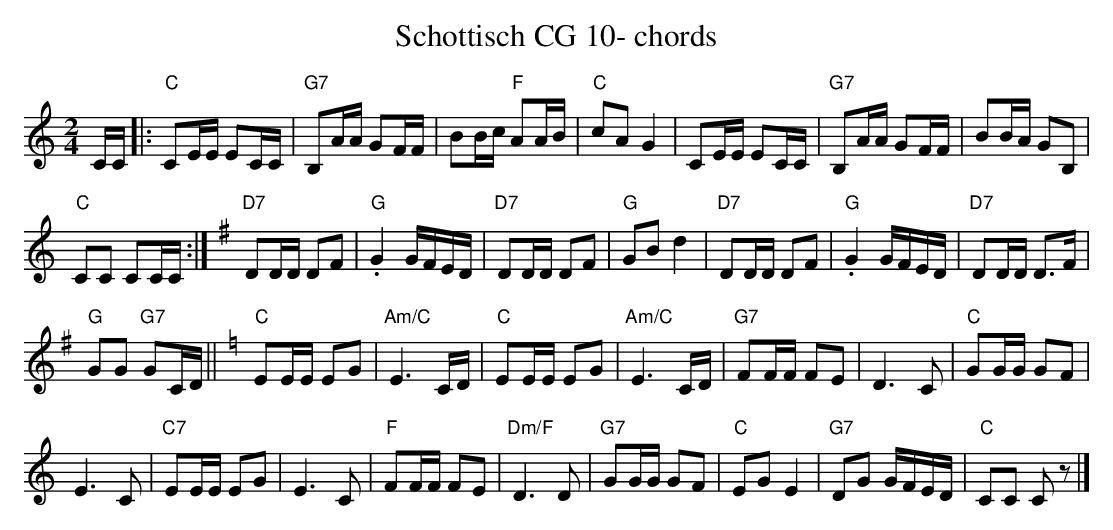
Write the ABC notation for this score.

X:1
T:Schottisch CG 10- chords
M:2/4
L:1/16
K:Cmaj%%MIDI gchordon
CC |: "C"C2EE E2CC | "G7"B,2AA G2FF | B2Bc "F"A2AB | "C"c2A2G4 | C2EE E2CC | "G7"B,2AA G2FF | B2BA G2B,2 |
"C"C2C2 C2CC :|[K:Gmaj] "D7"D2DD D2F2 | "G".G4 GFED | "D7"D2DD D2F2 | "G"G2B2d4 | "D7"D2DD D2F2 | "G".G4GFED | "D7"D2DD D3F |
"G"G2G2 "G7"G2CD || [K:Cmaj] "C"E2EE E2G2 | "Am/C"E6CD |"C"E2EE E2G2 | "Am/C"E6CD | "G7"F2FF F2E2 | D6C2 | "C"G2GG G2F2 |
E6C2 | "C7"E2EE E2G2 | E6C2 | "F"F2FF F2E2 | "Dm/F"D6D2 | "G7"G2GG G2F2 | "C"E2G2E4 | "G7"D2G2 GFED | "C"C2C2 C2z2 |]
